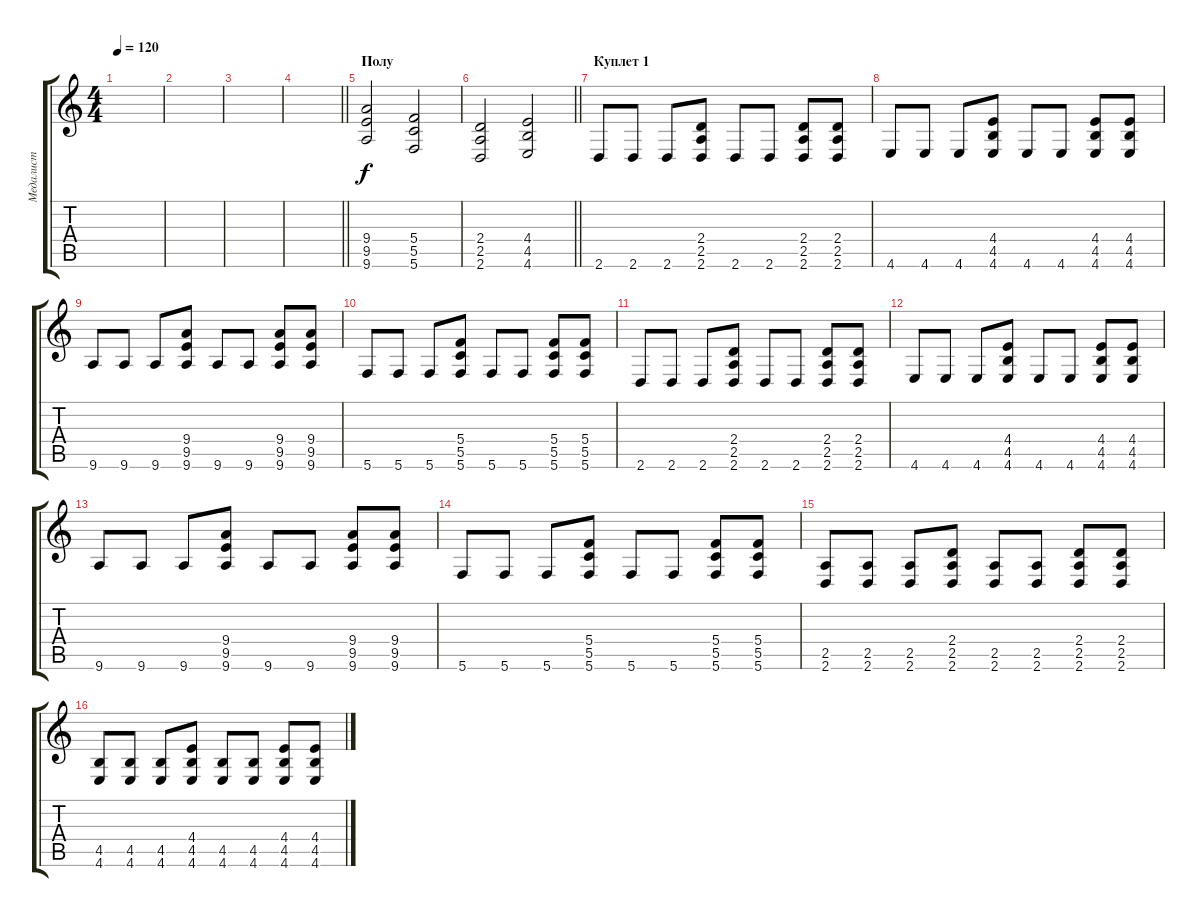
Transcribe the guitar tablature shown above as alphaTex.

\track ("Медалист" "Медалист") {instrument distortionguitar}
\staff {score tabs}
\tuning (D4 A3 F3 C3 G2 C2) {hide}
\ts (4 4)
\tempo 120
\clef g2
\ks c
|
|
|
\barLineRight lightlight
|
\section ("" "Полу")
(9.4 9.5 9.6).2 (5.4 5.5 5.6).2 |
\barLineRight lightlight
(2.4 2.5 2.6).2 (4.4 4.5 4.6).2 |
\section ("" "Куплет 1")
2.6.8{instrument distortionguitar} 2.6.8 2.6.8 (2.4 2.5 2.6).8 2.6.8 2.6.8 (2.4 2.5 2.6).8 (2.4 2.5 2.6).8 |
4.6.8 4.6.8 4.6.8 (4.4 4.5 4.6).8 4.6.8 4.6.8 (4.4 4.5 4.6).8 (4.4 4.5 4.6).8 |
9.6.8 9.6.8 9.6.8 (9.4 9.5 9.6).8 9.6.8 9.6.8 (9.4 9.5 9.6).8 (9.4 9.5 9.6).8 |
5.6.8 5.6.8 5.6.8 (5.4 5.5 5.6).8 5.6.8 5.6.8 (5.4 5.5 5.6).8 (5.4 5.5 5.6).8 |
2.6.8{instrument distortionguitar} 2.6.8 2.6.8 (2.4 2.5 2.6).8 2.6.8 2.6.8 (2.4 2.5 2.6).8 (2.4 2.5 2.6).8 |
4.6.8 4.6.8 4.6.8 (4.4 4.5 4.6).8 4.6.8 4.6.8 (4.4 4.5 4.6).8 (4.4 4.5 4.6).8 |
9.6.8 9.6.8 9.6.8 (9.4 9.5 9.6).8 9.6.8 9.6.8 (9.4 9.5 9.6).8 (9.4 9.5 9.6).8 |
5.6.8 5.6.8 5.6.8 (5.4 5.5 5.6).8 5.6.8 5.6.8 (5.4 5.5 5.6).8 (5.4 5.5 5.6).8 |
(2.5 2.6).8{instrument distortionguitar} (2.5 2.6).8 (2.5 2.6).8 (2.4 2.5 2.6).8 (2.5 2.6).8 (2.5 2.6).8 (2.4 2.5 2.6).8 (2.4 2.5 2.6).8 |
(4.5 4.6).8 (4.5 4.6).8 (4.5 4.6).8 (4.4 4.5 4.6).8 (4.5 4.6).8 (4.5 4.6).8 (4.4 4.5 4.6).8 (4.4 4.5 4.6).8
